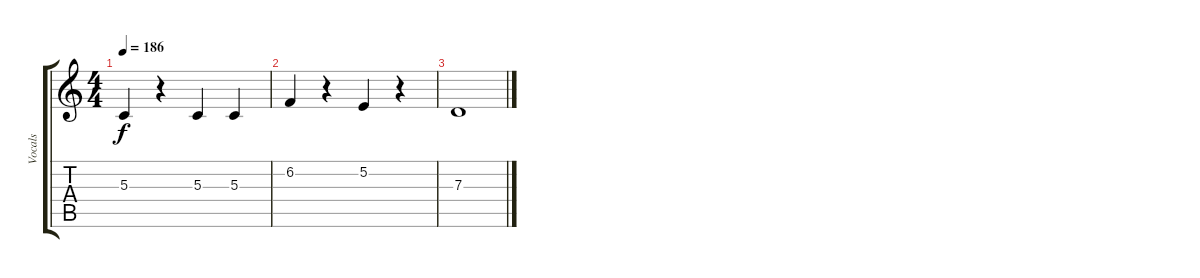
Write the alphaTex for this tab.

\track ("Vocals" "Vocals") {instrument altosax}
\staff {score tabs}
\tuning (E4 B3 G3 D3 A2 E2) {hide}
\ts (4 4)
\tempo 186
\clef g2
\ks c
5.3{t}.4{dy f} r.4 5.3.4 5.3.4 |
6.2.4 r.4 5.2.4 r.4 |
7.3.1
